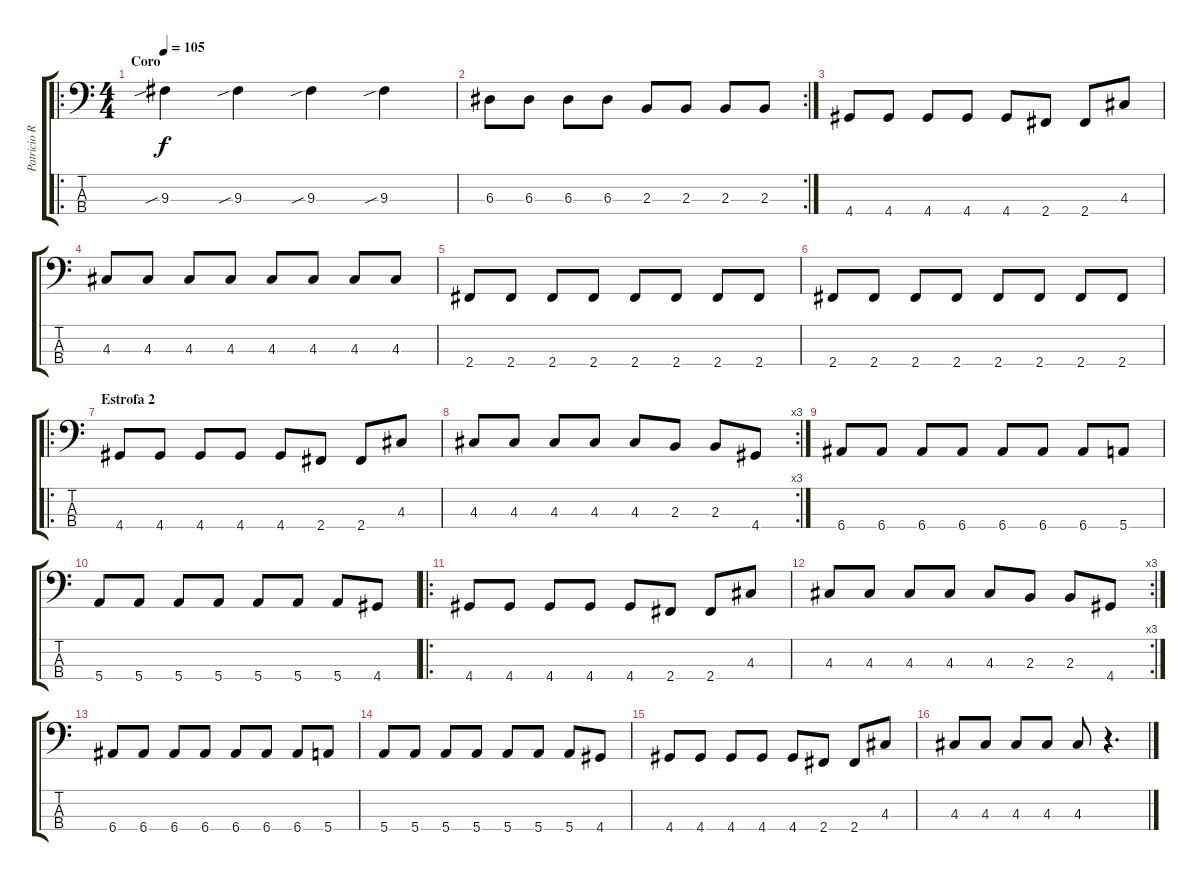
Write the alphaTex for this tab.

\track ("Patricio Romero (bajo)" "Patricio R") {instrument electricbassfinger}
\staff {score tabs}
\tuning (G2 D2 A1 E1) {hide}
\ro
\ts (4 4)
\section ("" "Coro")
\tempo 105
\clef f4
\ks c
9.3{sib}.4{dy f} 9.3{sib}.4 9.3{sib}.4 9.3{sib}.4 |
\rc 2
6.3.8 6.3.8 6.3.8 6.3.8 2.3.8 2.3.8 2.3.8 2.3.8 |
4.4.8 4.4.8 4.4.8 4.4.8 4.4.8 2.4.8 2.4.8 4.3.8 |
4.3.8 4.3.8 4.3.8 4.3.8 4.3.8 4.3.8 4.3.8 4.3.8 |
2.4.8 2.4.8 2.4.8 2.4.8 2.4.8 2.4.8 2.4.8 2.4.8 |
2.4.8 2.4.8 2.4.8 2.4.8 2.4.8 2.4.8 2.4.8 2.4.8 |
\ro
\section ("" "Estrofa 2")
4.4.8 4.4.8 4.4.8 4.4.8 4.4.8 2.4.8 2.4.8 4.3.8 |
\rc 3
4.3.8 4.3.8 4.3.8 4.3.8 4.3.8 2.3.8 2.3.8 4.4.8 |
6.4.8 6.4.8 6.4.8 6.4.8 6.4.8 6.4.8 6.4.8 5.4.8 |
5.4.8 5.4.8 5.4.8 5.4.8 5.4.8 5.4.8 5.4.8 4.4.8 |
\ro
4.4.8 4.4.8 4.4.8 4.4.8 4.4.8 2.4.8 2.4.8 4.3.8 |
\rc 3
4.3.8 4.3.8 4.3.8 4.3.8 4.3.8 2.3.8 2.3.8 4.4.8 |
6.4.8 6.4.8 6.4.8 6.4.8 6.4.8 6.4.8 6.4.8 5.4.8 |
5.4.8 5.4.8 5.4.8 5.4.8 5.4.8 5.4.8 5.4.8 4.4.8 |
4.4.8 4.4.8 4.4.8 4.4.8 4.4.8 2.4.8 2.4.8 4.3.8 |
4.3.8 4.3.8 4.3.8 4.3.8 4.3.8 r.4{d}
